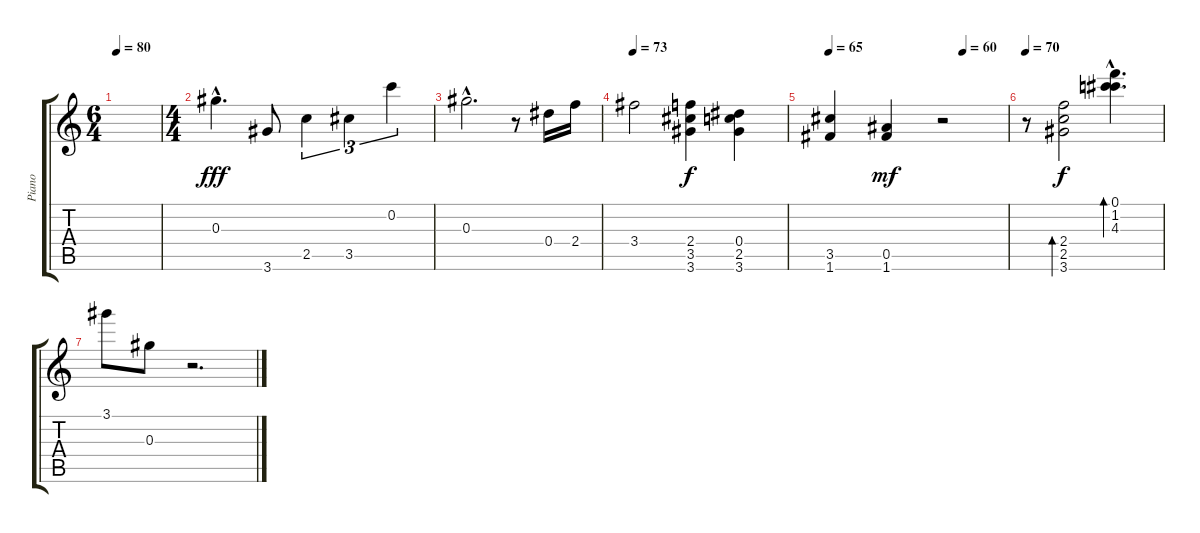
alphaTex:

\track ("Piano" "Piano") {instrument acousticgrandpiano}
\staff {score tabs}
\tuning (F6 C6 Ab5 Eb5 Bb4 F4) {hide}
\ts (6 4)
\tempo 80
\clef g2
\ks c
|
\ts (4 4)
0.3{hac}.4{d dy fff volume 16 balance 9} 3.6.8 2.5.4{tu (3 2)} 3.5.4{tu (3 2)} 0.2.4{tu (3 2)} |
0.3{hac}.2{d} r.8 0.4.16 2.4.16 |
\tempo 73
3.4.2 (2.4 3.5 3.6).4{dy f} (0.4 2.5 3.6).4 |
\tempo 65
\tempo (60 0.75)
(3.5 1.6).4 (0.5 1.6).4{dy mf} r.2 |
\tempo 70
r.8 (2.4 2.5 3.6).2{bd 240 dy f} (0.1{hac} 1.2{hac} 4.3{hac}).4{d bd 480 volume 16} |
3.1.8 0.3.8 r.2{d}
